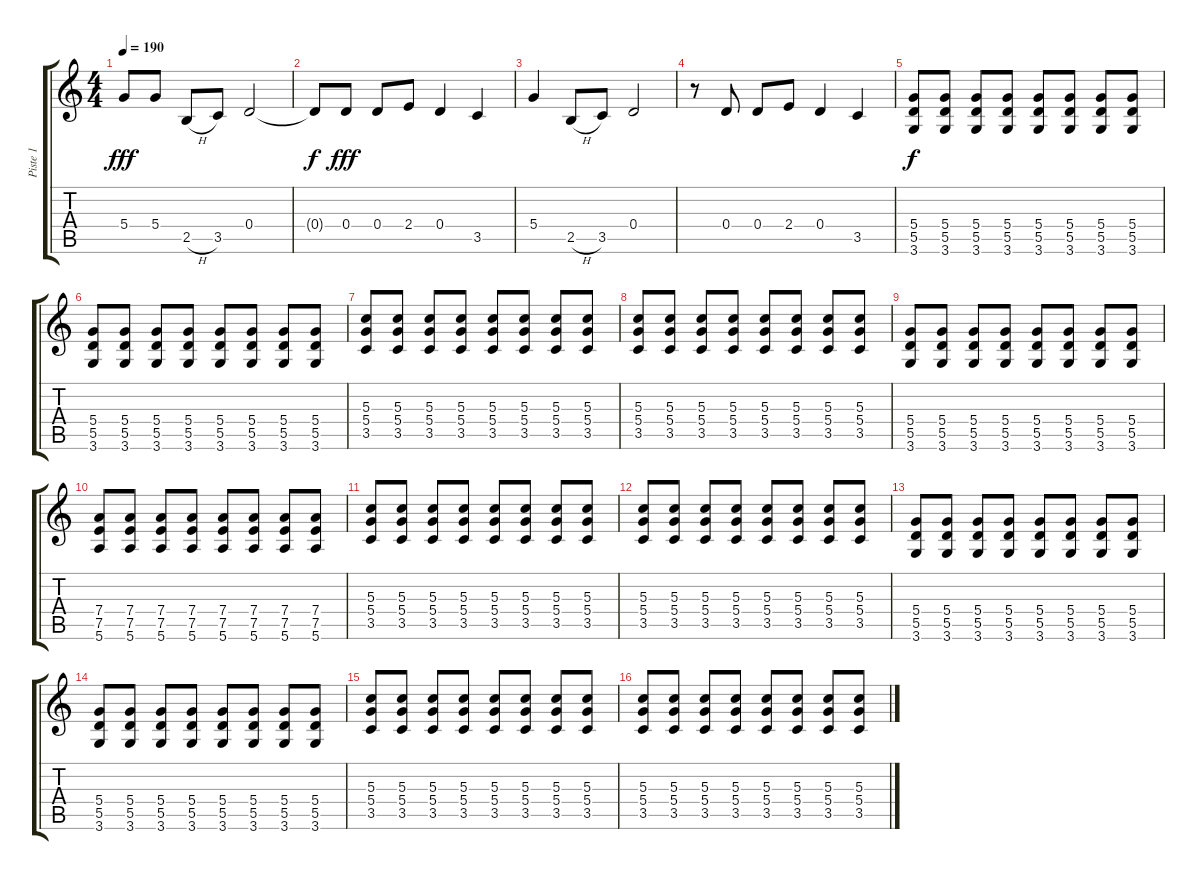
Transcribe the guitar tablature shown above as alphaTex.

\track ("Piste 1" "Piste 1") {instrument overdrivenguitar}
\staff {score tabs}
\tuning (E4 B3 G3 D3 A2 E2) {hide}
\ts (4 4)
\tempo 190
\clef g2
\ks c
5.4.8{dy fff} 5.4.8 2.5{h}.8 3.5.8 0.4.2 |
0.4{t}.8{dy f} 0.4.8{dy fff} 0.4.8 2.4.8 0.4.4 3.5.4 |
5.4.4 2.5{h}.8 3.5.8 0.4.2 |
r.8 0.4.8 0.4.8 2.4.8 0.4.4 3.5.4 |
(5.4 5.5 3.6).8{dy f} (5.4 5.5 3.6).8 (5.4 5.5 3.6).8 (5.4 5.5 3.6).8 (5.4 5.5 3.6).8 (5.4 5.5 3.6).8 (5.4 5.5 3.6).8 (5.4 5.5 3.6).8 |
(5.4 5.5 3.6).8 (5.4 5.5 3.6).8 (5.4 5.5 3.6).8 (5.4 5.5 3.6).8 (5.4 5.5 3.6).8 (5.4 5.5 3.6).8 (5.4 5.5 3.6).8 (5.4 5.5 3.6).8 |
(5.3 5.4 3.5).8 (5.3 5.4 3.5).8 (5.3 5.4 3.5).8 (5.3 5.4 3.5).8 (5.3 5.4 3.5).8 (5.3 5.4 3.5).8 (5.3 5.4 3.5).8 (5.3 5.4 3.5).8 |
(5.3 5.4 3.5).8 (5.3 5.4 3.5).8 (5.3 5.4 3.5).8 (5.3 5.4 3.5).8 (5.3 5.4 3.5).8 (5.3 5.4 3.5).8 (5.3 5.4 3.5).8 (5.3 5.4 3.5).8 |
(5.4 5.5 3.6).8 (5.4 5.5 3.6).8 (5.4 5.5 3.6).8 (5.4 5.5 3.6).8 (5.4 5.5 3.6).8 (5.4 5.5 3.6).8 (5.4 5.5 3.6).8 (5.4 5.5 3.6).8 |
(7.4 7.5 5.6).8 (7.4 7.5 5.6).8 (7.4 7.5 5.6).8 (7.4 7.5 5.6).8 (7.4 7.5 5.6).8 (7.4 7.5 5.6).8 (7.4 7.5 5.6).8 (7.4 7.5 5.6).8 |
(5.3 5.4 3.5).8 (5.3 5.4 3.5).8 (5.3 5.4 3.5).8 (5.3 5.4 3.5).8 (5.3 5.4 3.5).8 (5.3 5.4 3.5).8 (5.3 5.4 3.5).8 (5.3 5.4 3.5).8 |
(5.3 5.4 3.5).8 (5.3 5.4 3.5).8 (5.3 5.4 3.5).8 (5.3 5.4 3.5).8 (5.3 5.4 3.5).8 (5.3 5.4 3.5).8 (5.3 5.4 3.5).8 (5.3 5.4 3.5).8 |
(5.4 5.5 3.6).8 (5.4 5.5 3.6).8 (5.4 5.5 3.6).8 (5.4 5.5 3.6).8 (5.4 5.5 3.6).8 (5.4 5.5 3.6).8 (5.4 5.5 3.6).8 (5.4 5.5 3.6).8 |
(5.4 5.5 3.6).8 (5.4 5.5 3.6).8 (5.4 5.5 3.6).8 (5.4 5.5 3.6).8 (5.4 5.5 3.6).8 (5.4 5.5 3.6).8 (5.4 5.5 3.6).8 (5.4 5.5 3.6).8 |
(5.3 5.4 3.5).8 (5.3 5.4 3.5).8 (5.3 5.4 3.5).8 (5.3 5.4 3.5).8 (5.3 5.4 3.5).8 (5.3 5.4 3.5).8 (5.3 5.4 3.5).8 (5.3 5.4 3.5).8 |
(5.3 5.4 3.5).8 (5.3 5.4 3.5).8 (5.3 5.4 3.5).8 (5.3 5.4 3.5).8 (5.3 5.4 3.5).8 (5.3 5.4 3.5).8 (5.3 5.4 3.5).8 (5.3 5.4 3.5).8
